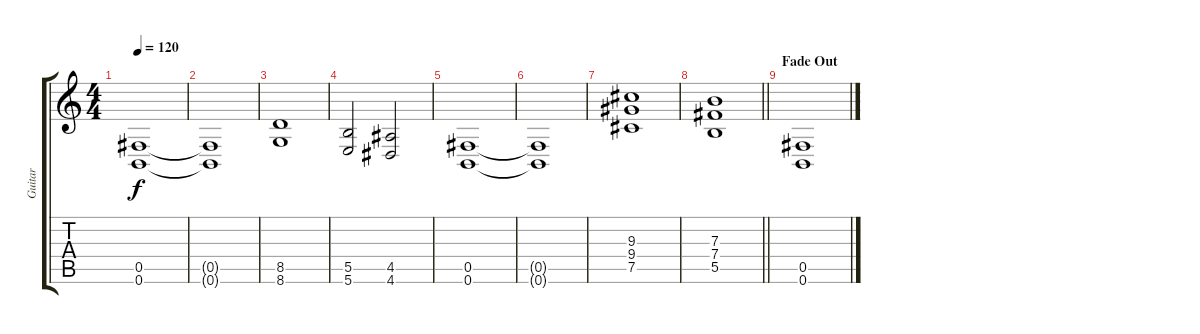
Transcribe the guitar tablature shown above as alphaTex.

\track ("Guitar" "Guitar") {instrument distortionguitar bank 255}
\staff {score tabs}
\tuning (Db4 Ab3 E3 B2 Gb2 B1) {hide}
\ts (4 4)
\tempo 120
\clef g2
\ks c
(0.5 0.6).1{dy f} |
(0.5{t} 0.6{t}).1 |
(8.5 8.6).1 |
(5.5 5.6).2 (4.5 4.6).2 |
(0.5 0.6).1 |
(0.5{t} 0.6{t}).1 |
(9.3 9.4 7.5).1 |
\barLineRight lightlight
(7.3 7.4 5.5).1 |
\section ("" "Fade Out")
(0.5 0.6).1
